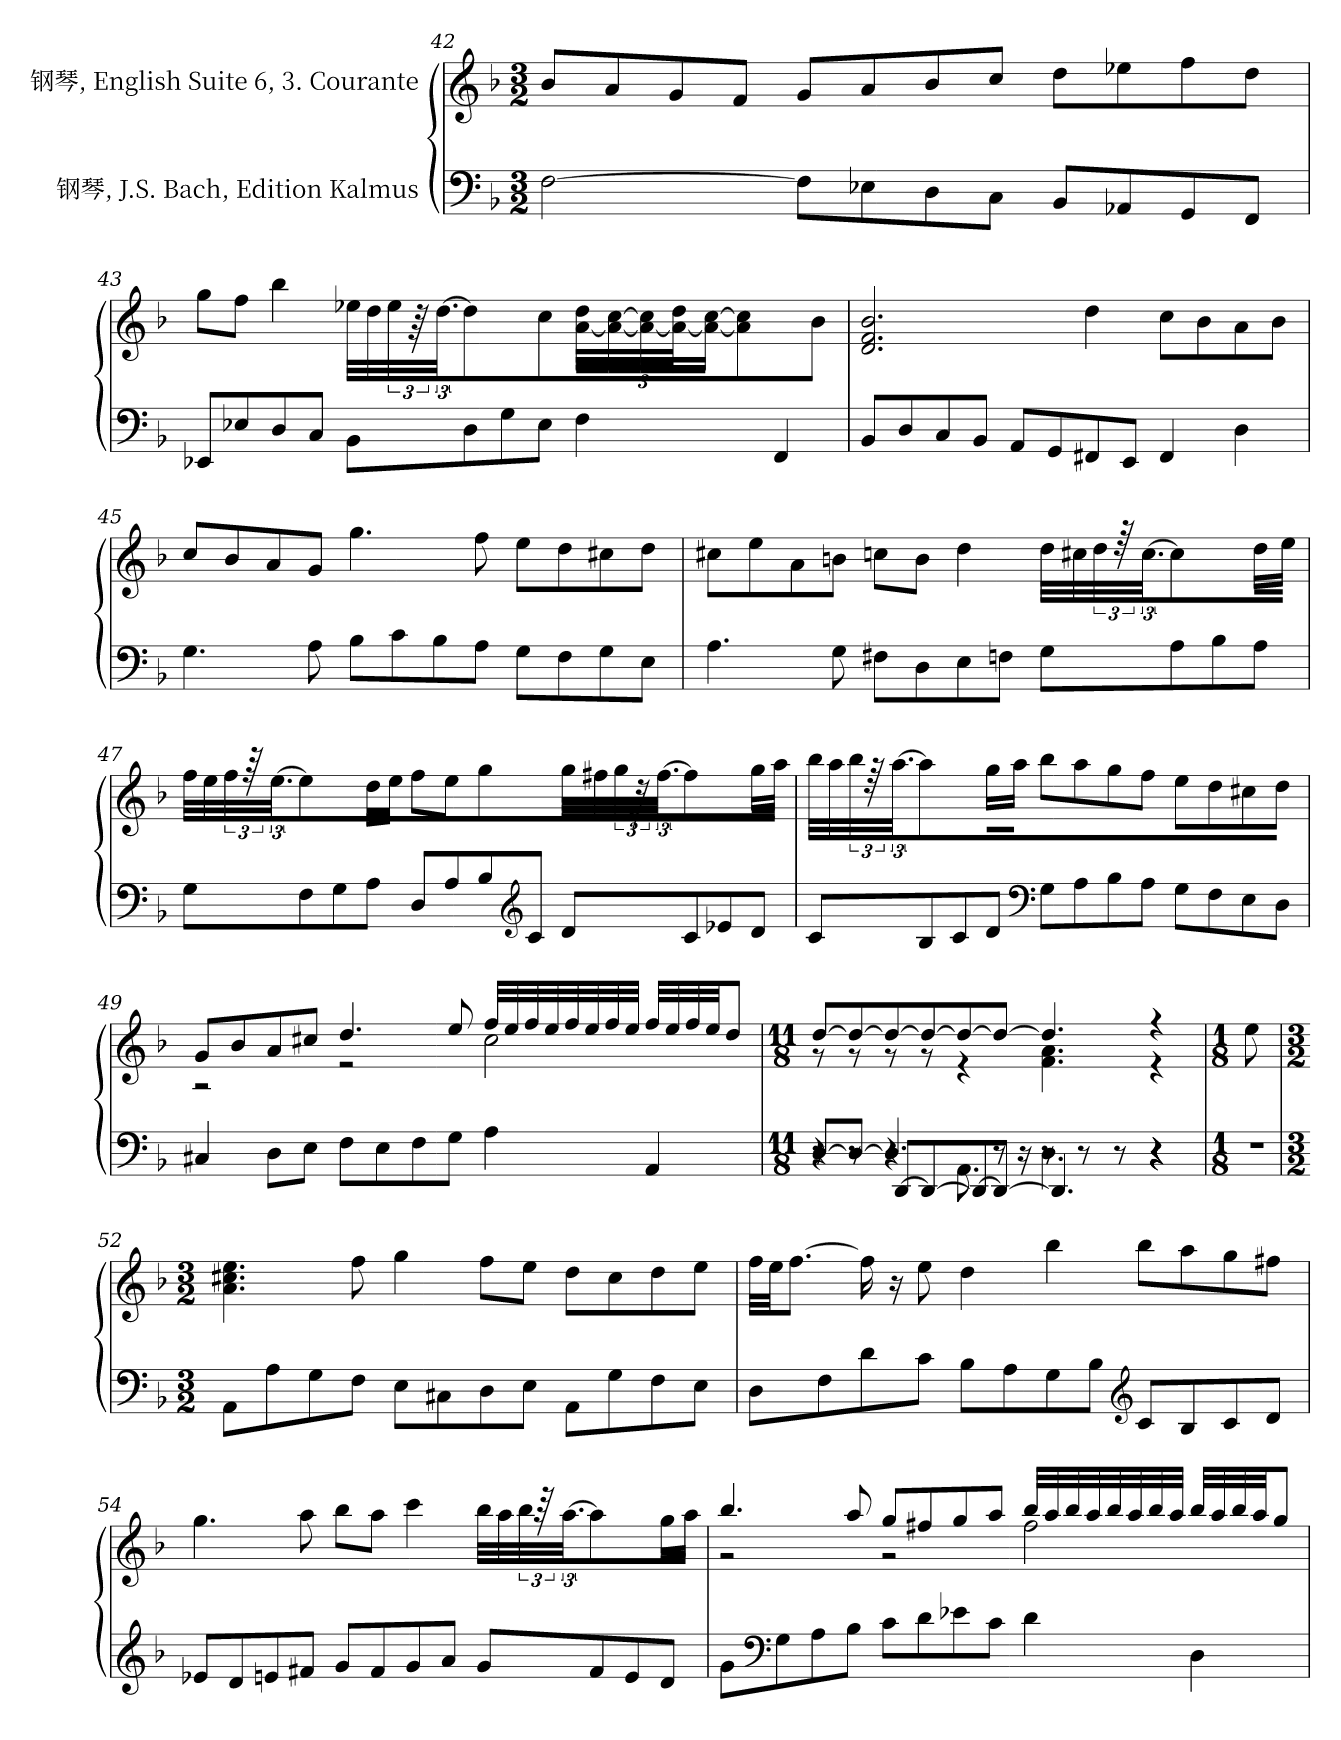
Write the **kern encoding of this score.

**kern	**kern
*part2	*part1
*staff2	*staff1
*I"钢琴, J.S. Bach, Edition Kalmus	*I"钢琴, English Suite 6, 3. Courante
*clefF4	*clefG2
*k[b-]	*k[b-]
*M3/2	*M3/2
=42	=42
[2F\	8b-/L
.	8a/
.	8g/
.	8f/J
8F\L]	8g/L
8E-X\	8a/
8D\	8b-/
8C\J	8cc/J
8BB-/L	8dd\L
8AA-X/	8ee-X\
8GG/	8ff\
8FF/J	8dd\J
!!LO:LB:g=z
=43	=43
8EE-X/L	8gg\L
8E-X/	8ff\J
8D/	4bb-\
8C/J	.
8BB-\L	32ee-X\LLL
.	32dd\
.	48ee-\JJJ
.	96r
.	[48.dd\
8D\	4dd\]
8G\	.
8E-\J	8cc\
*	*Xbrackettup
4F\	[48a\ 48dd\LLL
.	48a\_ [48cc\
.	48a\_ 48cc\]
.	48a\_ 48dd\J
.	24a\_ [24cc\JJ
.	4a\] 4cc\]
4FF/	.
.	8b-\
=44	=44
8BB-/L	2.d/ 2.f/ 2.b-/
8D/	.
8C/	.
8BB-/J	.
8AA/L	.
8GG/	.
8FF#X/	4dd\
8EE/J	.
4FF#/	8cc\L
.	8b-\
4D\	8a\
.	8b-\J
!!LO:PB:g=z
=45	=45
4.G\	8cc/L
.	8b-/
.	8a/
8A\	8g/J
8B-\L	4.gg\
8c\	.
8B-\	.
8A\J	8ff\
8G\L	8ee\L
8F\	8dd\
8G\	8cc#X\
8E\J	8dd\J
=46	=46
4.A\	8cc#X\L
.	8ee\
.	8a\
8G\	8bn\J
8F#X\L	8ccn\L
8D\	8b\J
8E\	4dd\
8Fn\J	.
8G\L	32dd\LLL
.	32cc#X\
*	*brackettup
.	48dd\JJJ
.	96r
.	[48.cc#\
8A\	4cc#\]
8B-\	.
8A\J	16dd\LL
.	16ee\JJ
!!LO:LB:g=z
=47	=47
8G\L	32ff\LLL
.	32ee\
.	48ff\JJJ
.	96r
.	[48.ee\
8F\	4ee\]
8G\	.
8A\J	16dd\LL
.	16ee\JJ
8D/L	8ff\L
8A/	8ee\J
8B-/	4gg\
*clefG2	*
8c/J	.
8d/L	32gg\LLL
.	32ff#X\
.	48gg\JJJ
.	96r
.	[48.ff#\
8c/	4ff#\]
8e-X/	.
8d/J	16gg\LL
.	16aa\JJ
!!LO:LB:g=z
=48	=48
8c/L	32bb-\LLL
.	32aa\
.	48bb-\JJJ
.	96r
.	[48.aa\
8B-/	4aa\]
8c/	.
8d/J	16gg\LL
.	16aa\JJ
*clefF4	*
8G\L	8bb-\L
8A\	8aa\
8B-\	8gg\
8A\J	8ff\J
8G\L	8ee\L
8F\	8dd\
8E\	8cc#X\
8D\J	8dd\J
=49	=49
*	*^
4C#X/	8g/L	2r
.	8b-/	.
8D\L	8a/	.
8E\J	8cc#X/J	.
8F\L	4.dd/	2r
8E\	.	.
8F\	.	.
8G\J	8ee/	.
4A\	32ff/LLL	2cc#\
.	32ee/	.
.	32ff/	.
.	32ee/	.
.	32ff/	.
.	32ee/	.
.	32ff/	.
.	32ee/JJJ	.
4AA/	32ff/LLL	.
.	32ee/	.
.	32ff/	.
.	32ee/JJ	.
.	8dd/J	.
!!LO:LB:g=z	!!
=50	=50	=50
*M11/8	*M11/8	*
*^	*	*
*	*^	*	*
[8D/L	8r	4r	[8dd/L	8r
8D/J_	8r	.	8dd/_	8r
4.D/]	4r	[8DD/L	8dd/_	8r
.	.	8DD/_	8dd/_	8r
.	8.AA\	8DD/_	8dd/_	4r
8r	.	8DD/J_	8dd/J_	.
.	16r	.	.	.
8r	4.D\	4.DD/]	4.dd/]	4.f\ 4.a\
8r	.	.	.	.
8r	.	.	.	.
4r	4r	4r	4r	4r
*v	*v	*v	*	*
*	*v	*v
=51	=51
*M1/8	*M1/8
8r	8ee\
=52	=52
*M3/2	*M3/2
8AA\L	4.a\ 4.cc#X\ 4.ee\
8A\	.
8G\	.
8F\J	8ff\
8E\L	4gg\
8C#X\	.
8D\	8ff\L
8E\J	8ee\J
8AA\L	8dd\L
8G\	8cc#\
8F\	8dd\
8E\J	8ee\J
!!LO:LB:g=z
=53	=53
8D\L	32ff\LLL
.	32ee\JJ
.	[8.ff\J
8F\	.
8d\	16ff\]
.	16r
8c\J	8ee\
8B-\L	4dd\
8A\	.
8G\	4bb-\
8B-\J	.
*clefG2	*
8c/L	8bb-\L
8B-/	8aa\
8c/	8gg\
8d/J	8ff#X\J
=54	=54
8e-X/L	4.gg\
8d/	.
8en/	.
8f#X/J	8aa\
8g/L	8bb-\L
8f#/	8aa\J
8g/	4ccc\
8a/J	.
8g/L	32bb-\LLL
.	32aa\
.	48bb-\JJJ
.	96r
.	[48.aa\
8f#/	4aa\]
8e/	.
8d/J	16gg\LL
.	16aa\JJ
!!LO:LB:g=z
=55	=55
*	*^
8g\L	4.bb-/	2r
*clefF4	*	*
8G\	.	.
8A\	.	.
8B-\J	8aa/	.
8c\L	8gg/L	2r
8d\	8ff#X/	.
8e-X\	8gg/	.
8c\J	8aa/J	.
4d\	32bb-/LLL	2ff#\
.	32aa/	.
.	32bb-/	.
.	32aa/	.
.	32bb-/	.
.	32aa/	.
.	32bb-/	.
.	32aa/JJJ	.
4D\	32bb-/LLL	.
.	32aa/	.
.	32bb-/	.
.	32aa/JJ	.
.	8gg/J	.
*	*v	*v
=	=
*-	*-
